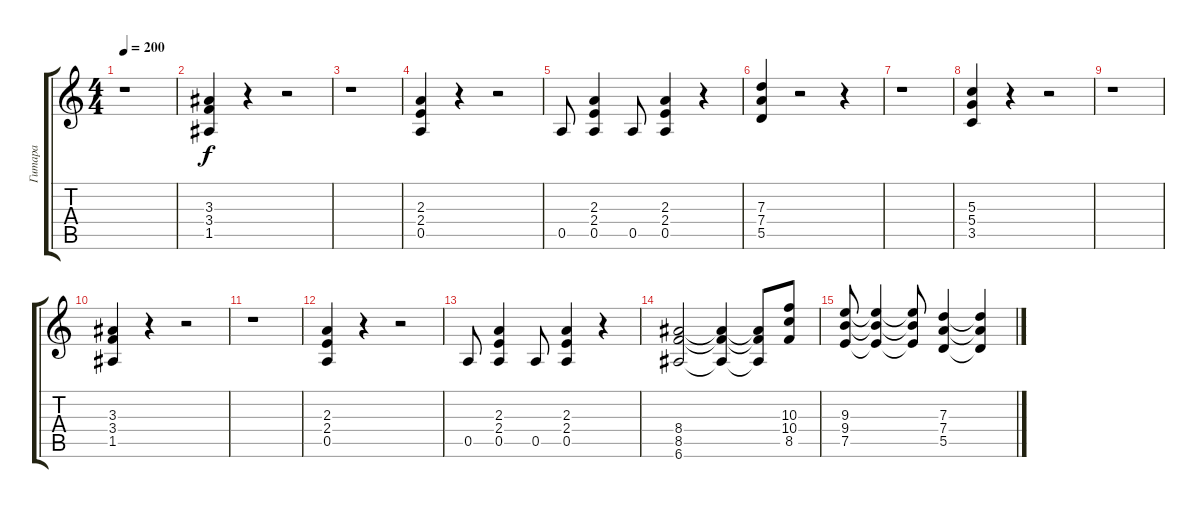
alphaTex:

\track ("Гитара" "Гитара") {instrument distortionguitar}
\staff {score tabs}
\tuning (E4 B3 G3 D3 A2 E2) {hide}
\ts (4 4)
\tempo 200
\clef g2
\ks c
r.1{dy f} |
(3.3 3.4 1.5).4 r.4 r.2 |
r.1 |
(2.3 2.4 0.5).4 r.4 r.2 |
0.5.8 (2.3 2.4 0.5).4 0.5.8 (2.3 2.4 0.5).4 r.4 |
(7.3 7.4 5.5).4 r.2 r.4 |
r.1 |
(5.3 5.4 3.5).4 r.4 r.2 |
r.1 |
(3.3 3.4 1.5).4 r.4 r.2 |
r.1 |
(2.3 2.4 0.5).4 r.4 r.2 |
0.5.8 (2.3 2.4 0.5).4 0.5.8 (2.3 2.4 0.5).4 r.4 |
(8.4 8.5 6.6).2 (8.4{t} 8.5{t} 6.6{t}).4 (8.4{t} 8.5{t} 6.6{t}).8 (10.3 10.4 8.5).8 |
(9.3 9.4 7.5).8 (9.3{t} 9.4{t} 7.5{t}).4 (9.3{t} 9.4{t} 7.5{t}).8 (7.3 7.4 5.5).4 (7.3{t} 7.4{t} 5.5{t}).4
